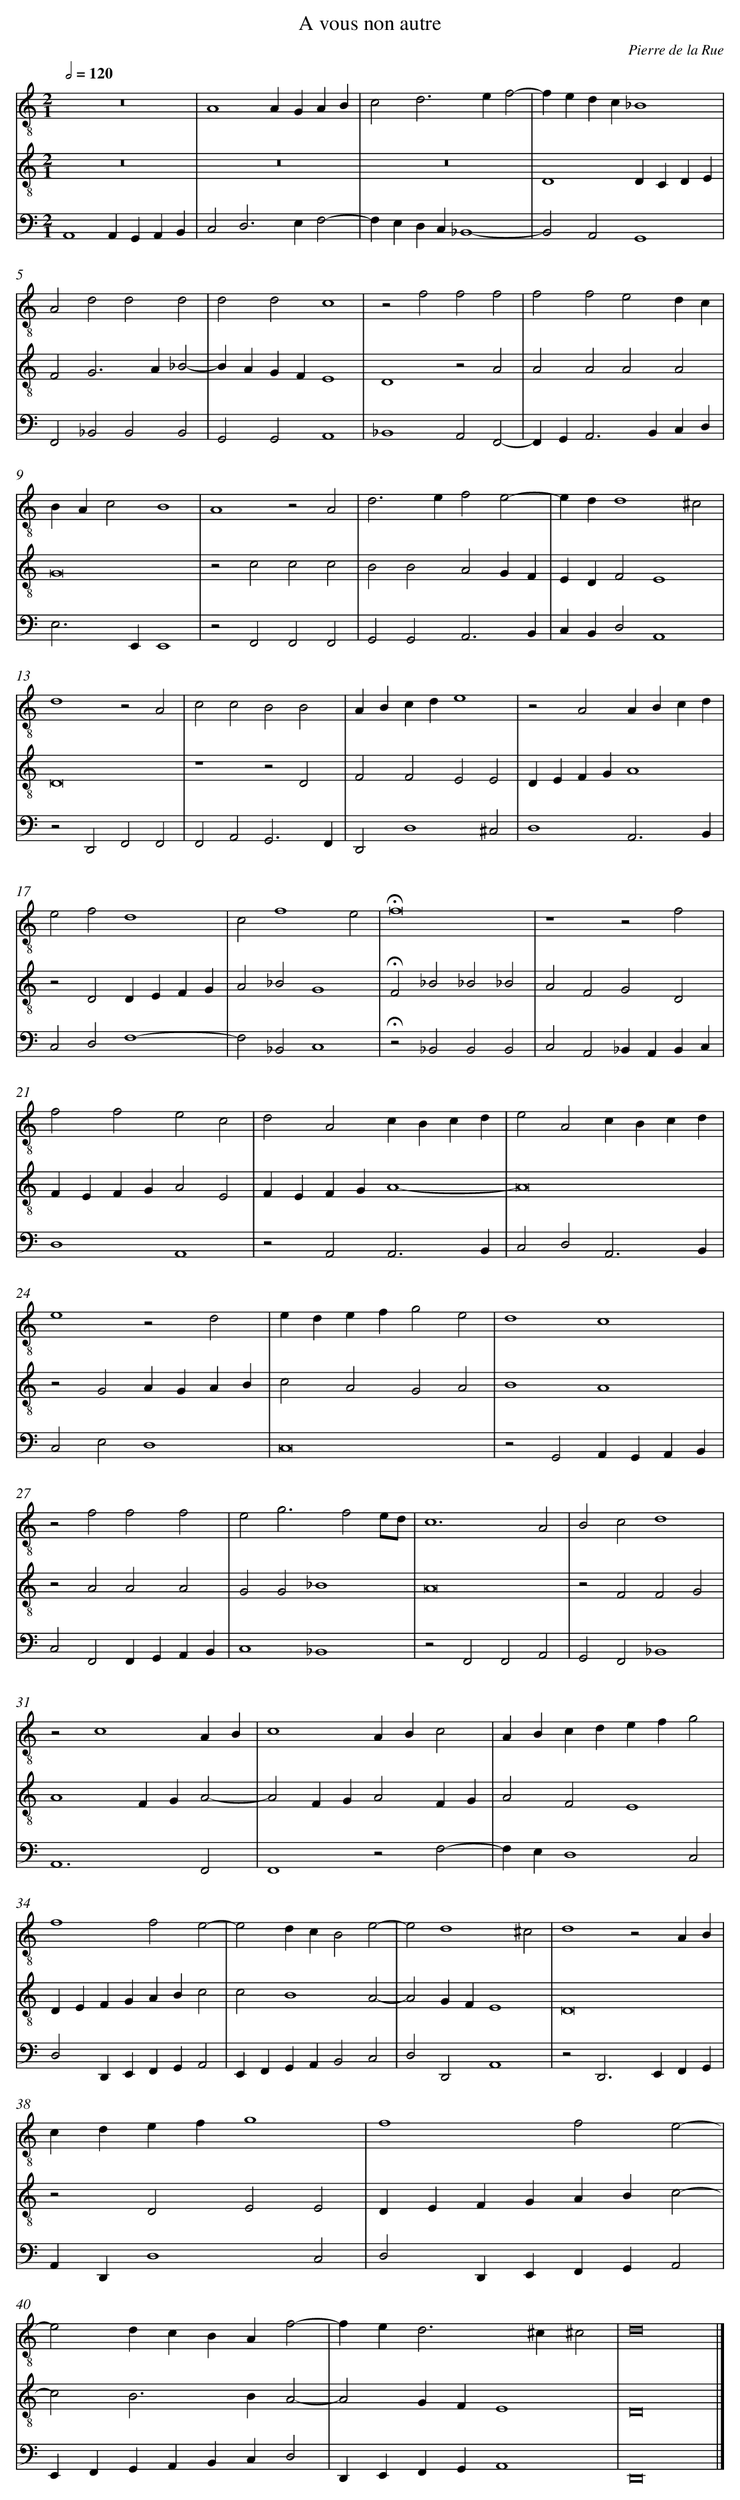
X:1
T: A vous non autre
C: Pierre de la Rue
L: 1/4
M: 2/1
Q: 1/2=120
V: 1 clef=treble-8
V: 2 clef=treble-8
V: 3 clef=bass
K: C
[V:1] z8 |
[V:2] z8 |
[V:3] A,,4A,,G,,A,,B,, |
[V:1] A4AGAB |
[V:2] z8 |
[V:3] C,2D,3E,F,2- |
[V:1] c2d3ef2- |
[V:2] z8 |
[V:3] F,E,D,C,_B,,4- |
[V:1] fedc_B4 |
[V:2] D4DCDE |
[V:3] B,,2A,,2G,,4 |
[V:1] A2d2d2d2 |
[V:2] F2G3A_B2- |
[V:3] F,,2_B,,2B,,2B,,2 |
[V:1] d2d2c4 |
[V:2] BAGFE4 |
[V:3] G,,2G,,2A,,4 |
[V:1] z2f2f2f2 |
[V:2] D4z2A2 |
[V:3] _B,,4A,,2F,,2- |
[V:1] f2f2e2dc |
[V:2] A2A2A2A2 |
[V:3] F,,G,,A,,3B,,C,D, |
[V:1] BAc2B4 |
[V:2] G8 |
[V:3] E,3E,,E,,4 |
[V:1] A4z2A2 |
[V:2] z2c2c2c2 |
[V:3] z2F,,2F,,2F,,2 |
[V:1] d3ef2e2- |
[V:2] B2B2A2GF |
[V:3] G,,2G,,2A,,3B,, |
[V:1] edd4^c2 |
[V:2] EDF2E4 |
[V:3] C,B,,D,2A,,4 |
[V:1] d4z2A2 |
[V:2] D8 |
[V:3] z2D,,2F,,2F,,2 |
[V:1] c2c2B2B2 |
[V:2] z4z2D2 |
[V:3] F,,2A,,2G,,3F,, |
[V:1] ABcde4 |
[V:2] F2F2E2E2 |
[V:3] D,,2D,4^C,2 |
[V:1] z2A2ABcd |
[V:2] DEFGA4 |
[V:3] D,4A,,3B,, |
[V:1] e2f2d4 |
[V:2] z2D2DEFG |
[V:3] C,2D,2F,4- |
[V:1] c2f4e2 |
[V:2] A2_B2G4 |
[V:3] F,2_B,,2C,4 |
[V:1] !fermata!f8 |
[V:2] !fermata!F2_B2_B2_B2 |
[V:3] !fermata!z2_B,,2B,,2B,,2 |
[V:1] z4z2f2 |
[V:2] A2F2G2D2 |
[V:3] C,2A,,2_B,,A,,B,,C, |
[V:1] f2f2e2c2 |
[V:2] FEFGA2E2 |
[V:3] D,4A,,4 |
[V:1] d2A2cBcd |
[V:2] FEFGA4- |
[V:3] z2A,,2A,,3B,, |
[V:1] e2A2cBcd |
[V:2] A8 |
[V:3] C,2D,2A,,3B,, |
[V:1] e4z2d2 |
[V:2] z2G2AGAB |
[V:3] C,2E,2D,4 |
[V:1] edefg2e2 |
[V:2] c2A2G2A2 |
[V:3] C,8 |
[V:1] d4c4 |
[V:2] B4A4 |
[V:3] z2G,,2A,,G,,A,,B,, |
[V:1] z2f2f2f2 |
[V:2] z2A2A2A2 |
[V:3] C,2F,,2F,,G,,A,,B,, |
[V:1] e2g3f2e/d/ |
[V:2] G2G2_B4 |
[V:3] C,4_B,,4 |
[V:1] c6A2 |
[V:2] A8 |
[V:3] z2F,,2F,,2A,,2 |
[V:1] B2c2d4 |
[V:2] z2F2F2G2 |
[V:3] G,,2F,,2_B,,4 |
[V:1] z2c4AB |
[V:2] A4FGA2- |
[V:3] A,,6F,,2 |
[V:1] c4ABc2 |
[V:2] A2FGA2FG |
[V:3] F,,4z2F,2- |
[V:1] ABcdefg2 |
[V:2] A2F2E4 |
[V:3] F,E,D,4C,2 |
[V:1] f4f2e2- |
[V:2] DEFGABc2 |
[V:3] D,2D,,E,,F,,G,,A,,2 |
[V:1] e2dcB2e2- |
[V:2] c2B4A2- |
[V:3] E,,F,,G,,A,,B,,2C,2 |
[V:1] e2d4^c2 |
[V:2] A2GFE4 |
[V:3] D,2D,,2A,,4 |
[V:1] d4z2AB |
[V:2] D8 |
[V:3] z2D,,3E,,F,,G,, |
[V:1] cdefg4 |
[V:2] z2D2E2E2 |
[V:3] A,,D,,D,4C,2 |
[V:1] f4f2e2- |
[V:2] DEFGABc2- |
[V:3] D,2D,,E,,F,,G,,A,,2 |
[V:1] e2dcBAf2- |
[V:2] c2B3BA2- |
[V:3] E,,F,,G,,A,,B,,C,D,2 |
[V:1] fed3^c^c2 |
[V:2] A2GFE4 |
[V:3] D,,E,,F,,G,,A,,4 |
[V:1] d8 |]
[V:2] D8 |]
[V:3] D,,8 |]
